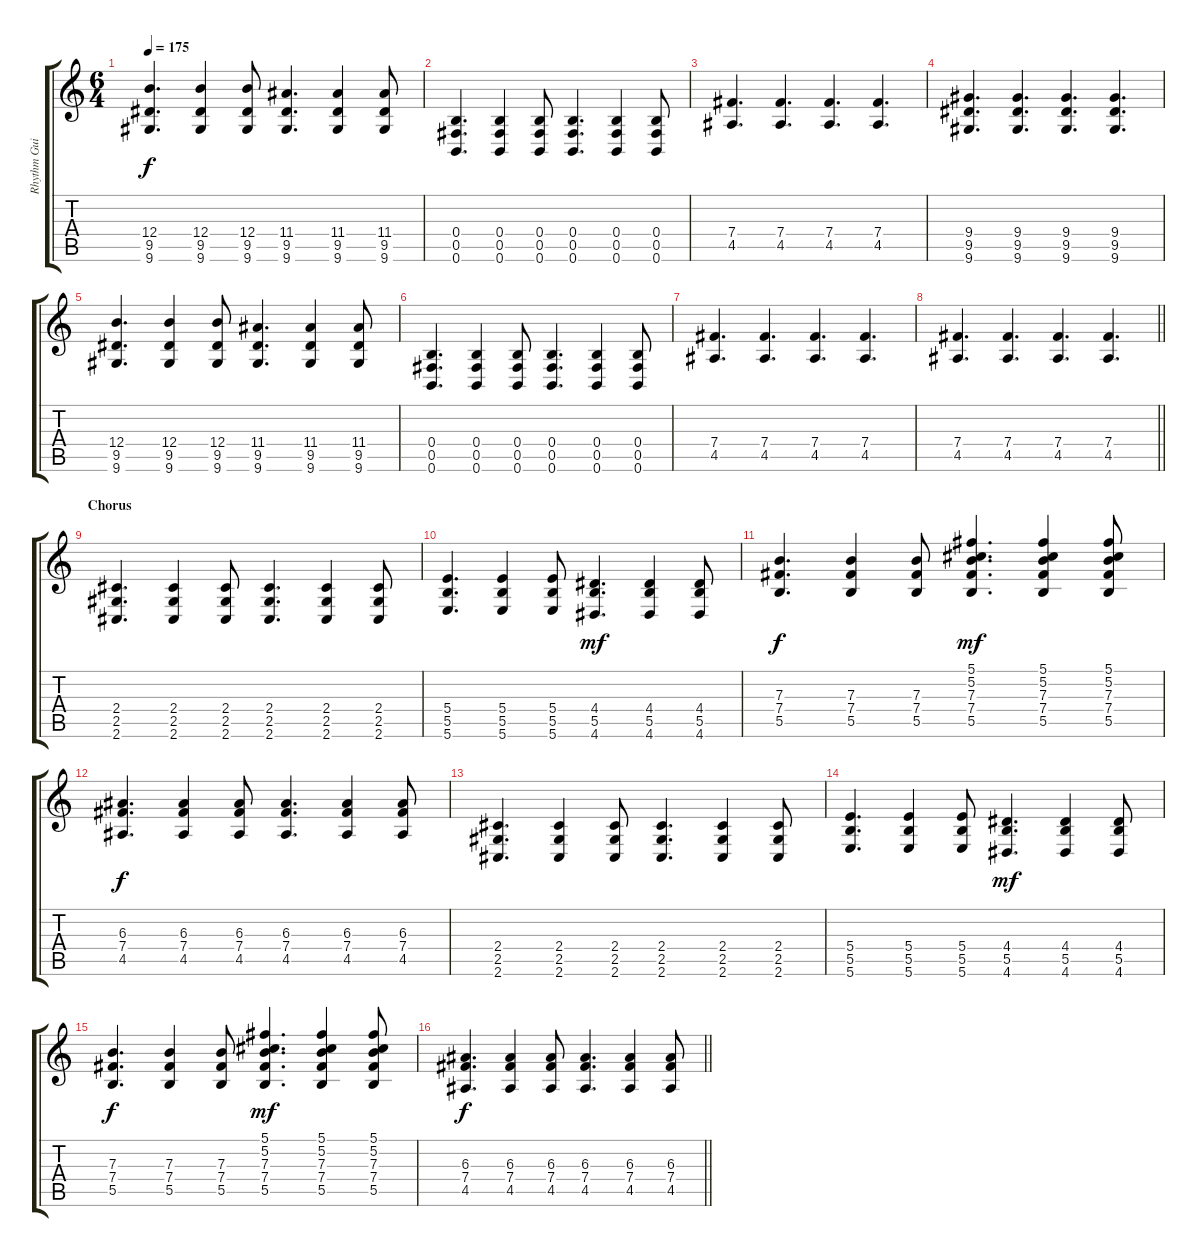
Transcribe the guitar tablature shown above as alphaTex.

\track ("Rhythm Guitar (Friedman)" "Rhythm Gui") {instrument distortionguitar}
\staff {score tabs}
\tuning (Db4 Ab3 E3 B2 Gb2 B1) {hide}
\ts (6 4)
\tempo 175
\clef g2
\ks c
(12.4 9.5 9.6).4{d dy f volume 14 instrument distortionguitar} (12.4 9.5 9.6).4 (12.4 9.5 9.6).8 (11.4 9.5 9.6).4{d} (11.4 9.5 9.6).4 (11.4 9.5 9.6).8 |
(0.4 0.5 0.6).4{d} (0.4 0.5 0.6).4 (0.4 0.5 0.6).8 (0.4 0.5 0.6).4{d} (0.4 0.5 0.6).4 (0.4 0.5 0.6).8 |
(7.4 4.5).4{d} (7.4 4.5).4{d} (7.4 4.5).4{d} (7.4 4.5).4{d} |
(9.4 9.5 9.6).4{d} (9.4 9.5 9.6).4{d} (9.4 9.5 9.6).4{d} (9.4 9.5 9.6).4{d} |
(12.4 9.5 9.6).4{d} (12.4 9.5 9.6).4 (12.4 9.5 9.6).8 (11.4 9.5 9.6).4{d} (11.4 9.5 9.6).4 (11.4 9.5 9.6).8 |
(0.4 0.5 0.6).4{d} (0.4 0.5 0.6).4 (0.4 0.5 0.6).8 (0.4 0.5 0.6).4{d} (0.4 0.5 0.6).4 (0.4 0.5 0.6).8 |
(7.4 4.5).4{d} (7.4 4.5).4{d} (7.4 4.5).4{d} (7.4 4.5).4{d} |
\barLineRight lightlight
(7.4 4.5).4{d} (7.4 4.5).4{d} (7.4 4.5).4{d} (7.4 4.5).4{d} |
\section ("" "Chorus")
(2.4 2.5 2.6).4{d volume 16 balance 8} (2.4 2.5 2.6).4 (2.4 2.5 2.6).8 (2.4 2.5 2.6).4{d} (2.4 2.5 2.6).4 (2.4 2.5 2.6).8 |
(5.4 5.5 5.6).4{d} (5.4 5.5 5.6).4 (5.4 5.5 5.6).8 (4.4 5.5 4.6).4{d dy mf} (4.4 5.5 4.6).4 (4.4 5.5 4.6).8 |
(7.3 7.4 5.5).4{d dy f} (7.3 7.4 5.5).4 (7.3 7.4 5.5).8 (5.1 5.2 7.3 7.4 5.5).4{d dy mf} (5.1 5.2 7.3 7.4 5.5).4 (5.1 5.2 7.3 7.4 5.5).8 |
(6.3 7.4 4.5).4{d dy f} (6.3 7.4 4.5).4 (6.3 7.4 4.5).8 (6.3 7.4 4.5).4{d} (6.3 7.4 4.5).4 (6.3 7.4 4.5).8 |
(2.4 2.5 2.6).4{d} (2.4 2.5 2.6).4 (2.4 2.5 2.6).8 (2.4 2.5 2.6).4{d} (2.4 2.5 2.6).4 (2.4 2.5 2.6).8 |
(5.4 5.5 5.6).4{d} (5.4 5.5 5.6).4 (5.4 5.5 5.6).8 (4.4 5.5 4.6).4{d dy mf} (4.4 5.5 4.6).4 (4.4 5.5 4.6).8 |
(7.3 7.4 5.5).4{d dy f} (7.3 7.4 5.5).4 (7.3 7.4 5.5).8 (5.1 5.2 7.3 7.4 5.5).4{d dy mf} (5.1 5.2 7.3 7.4 5.5).4 (5.1 5.2 7.3 7.4 5.5).8 |
\barLineRight lightlight
(6.3 7.4 4.5).4{d dy f} (6.3 7.4 4.5).4 (6.3 7.4 4.5).8 (6.3 7.4 4.5).4{d} (6.3 7.4 4.5).4 (6.3 7.4 4.5).8
